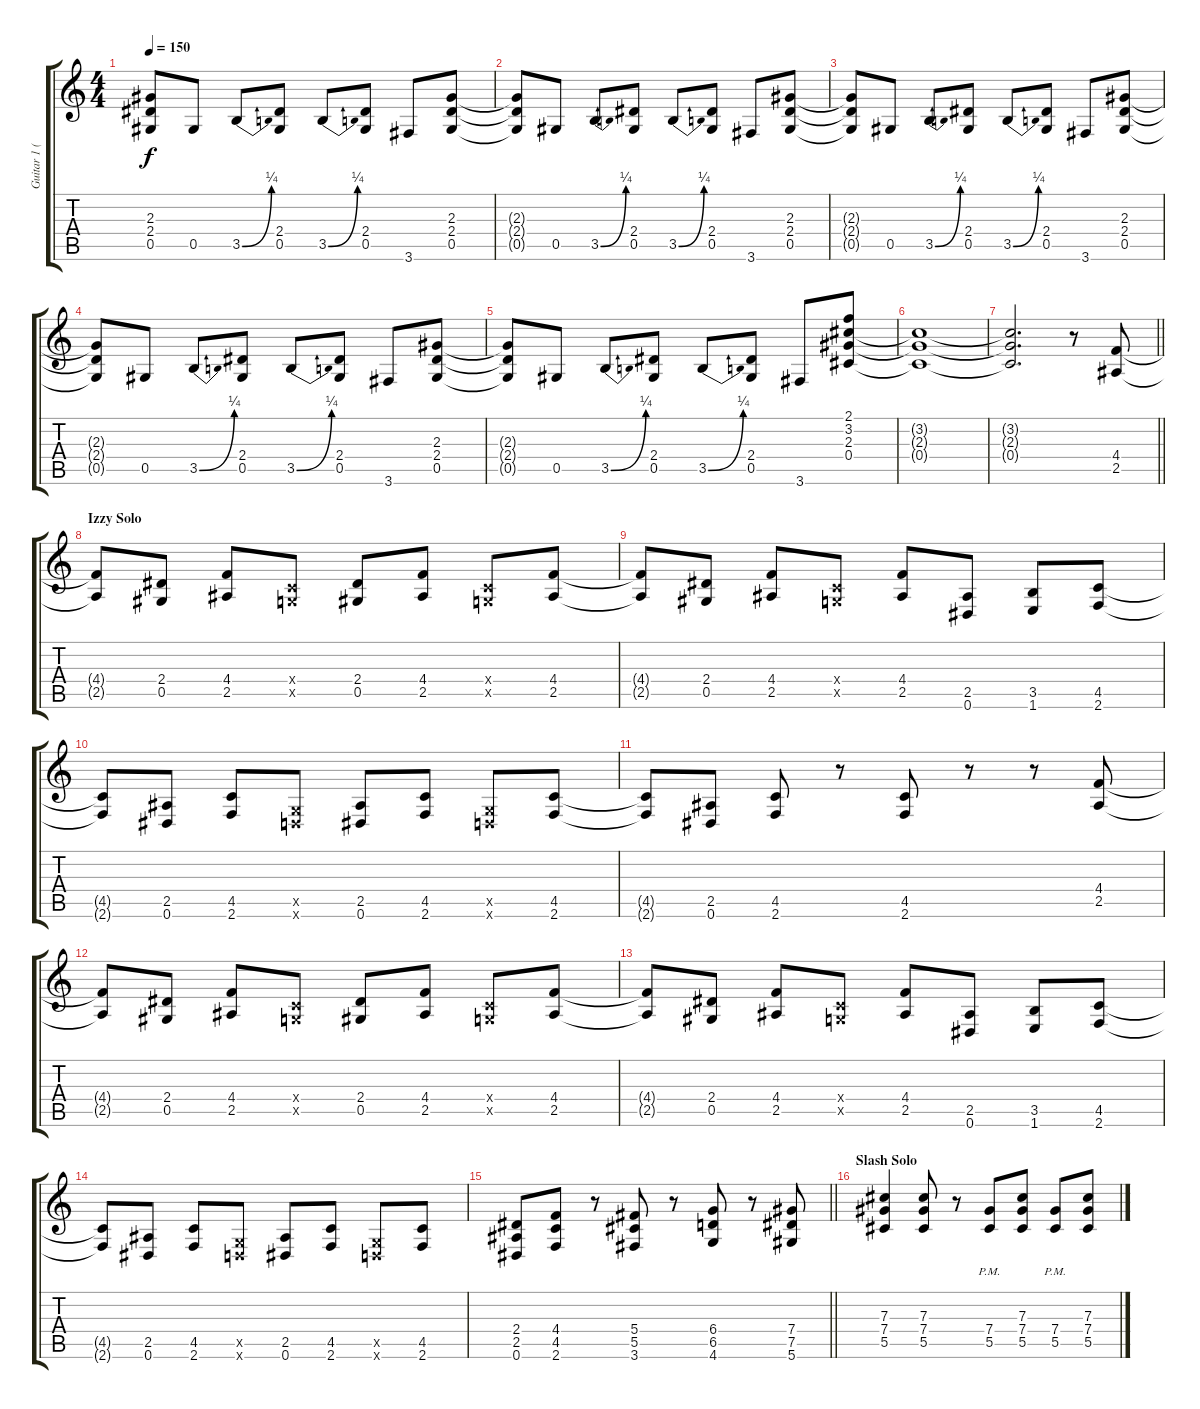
\track ("Guitar 1 (Slash)" "Guitar 1 (") {instrument distortionguitar}
\staff {score tabs}
\tuning (Eb4 Bb3 Gb3 Db3 Ab2 Eb2) {hide}
\ts (4 4)
\tempo 150
\clef g2
\ks c
(2.3{t} 2.4{t} 0.5{t}).8{dy f} 0.5.8 3.5{be (bend 0 0 60 1)}.8 (2.4 0.5).8 3.5{be (bend 0 0 60 1)}.8 (2.4 0.5).8 3.6.8 (2.3 2.4 0.5).8 |
(2.3{t} 2.4{t} 0.5{t}).8 0.5.8 3.5{be (bend 0 0 60 1)}.8 (2.4 0.5).8 3.5{be (bend 0 0 60 1)}.8 (2.4 0.5).8 3.6.8 (2.3 2.4 0.5).8 |
(2.3{t} 2.4{t} 0.5{t}).8 0.5.8 3.5{be (bend 0 0 60 1)}.8 (2.4 0.5).8 3.5{be (bend 0 0 60 1)}.8 (2.4 0.5).8 3.6.8 (2.3 2.4 0.5).8 |
(2.3{t} 2.4{t} 0.5{t}).8 0.5.8 3.5{be (bend 0 0 60 1)}.8 (2.4 0.5).8 3.5{be (bend 0 0 60 1)}.8 (2.4 0.5).8 3.6.8 (2.3 2.4 0.5).8 |
(2.3{t} 2.4{t} 0.5{t}).8 0.5.8 3.5{be (bend 0 0 60 1)}.8 (2.4 0.5).8 3.5{be (bend 0 0 60 1)}.8 (2.4 0.5).8 3.6.8 (2.1 3.2 2.3 0.4).8 |
(3.2{t} 2.3{t} 0.4{t}).1 |
\barLineRight lightlight
(3.2{t} 2.3{t} 0.4{t}).2{d} r.8 (4.4 2.5).8 |
\section ("" "Izzy Solo")
(4.4{t} 2.5{t}).8{volume 11} (2.4 0.5).8 (4.4 2.5).8 (-1.4{x} -1.5{x}).8 (2.4 0.5).8 (4.4 2.5).8 (-1.4{x} -1.5{x}).8 (4.4 2.5).8 |
(4.4{t} 2.5{t}).8 (2.4 0.5).8 (4.4 2.5).8 (-1.4{x} -1.5{x}).8 (4.4 2.5).8 (2.5 0.6).8 (3.5 1.6).8 (4.5 2.6).8 |
(4.5{t} 2.6{t}).8 (2.5 0.6).8 (4.5 2.6).8 (-1.5{x} -1.6{x}).8 (2.5 0.6).8 (4.5 2.6).8 (-1.5{x} -1.6{x}).8 (4.5 2.6).8 |
(4.5{t} 2.6{t}).8 (2.5 0.6).8 (4.5 2.6).8 r.8 (4.5 2.6).8 r.8 r.8 (4.4 2.5).8 |
(4.4{t} 2.5{t}).8 (2.4 0.5).8 (4.4 2.5).8 (-1.4{x} -1.5{x}).8 (2.4 0.5).8 (4.4 2.5).8 (-1.4{x} -1.5{x}).8 (4.4 2.5).8 |
(4.4{t} 2.5{t}).8 (2.4 0.5).8 (4.4 2.5).8 (-1.4{x} -1.5{x}).8 (4.4 2.5).8 (2.5 0.6).8 (3.5 1.6).8 (4.5 2.6).8 |
(4.5{t} 2.6{t}).8 (2.5 0.6).8 (4.5 2.6).8 (-1.5{x} -1.6{x}).8 (2.5 0.6).8 (4.5 2.6).8 (-1.5{x} -1.6{x}).8 (4.5 2.6).8 |
\barLineRight lightlight
(2.4 2.5 0.6).8 (4.4 4.5 2.6).8 r.8 (5.4 5.5 3.6).8 r.8 (6.4 6.5 4.6).8 r.8 (7.4 7.5 5.6).8 |
\section ("" "Slash Solo")
(7.3 7.4 5.5).4{volume 10} (7.3 7.4 5.5).8 r.8 (7.4{pm} 5.5{pm}).8 (7.3 7.4 5.5).8 (7.4{pm} 5.5{pm}).8 (7.3 7.4 5.5).8
